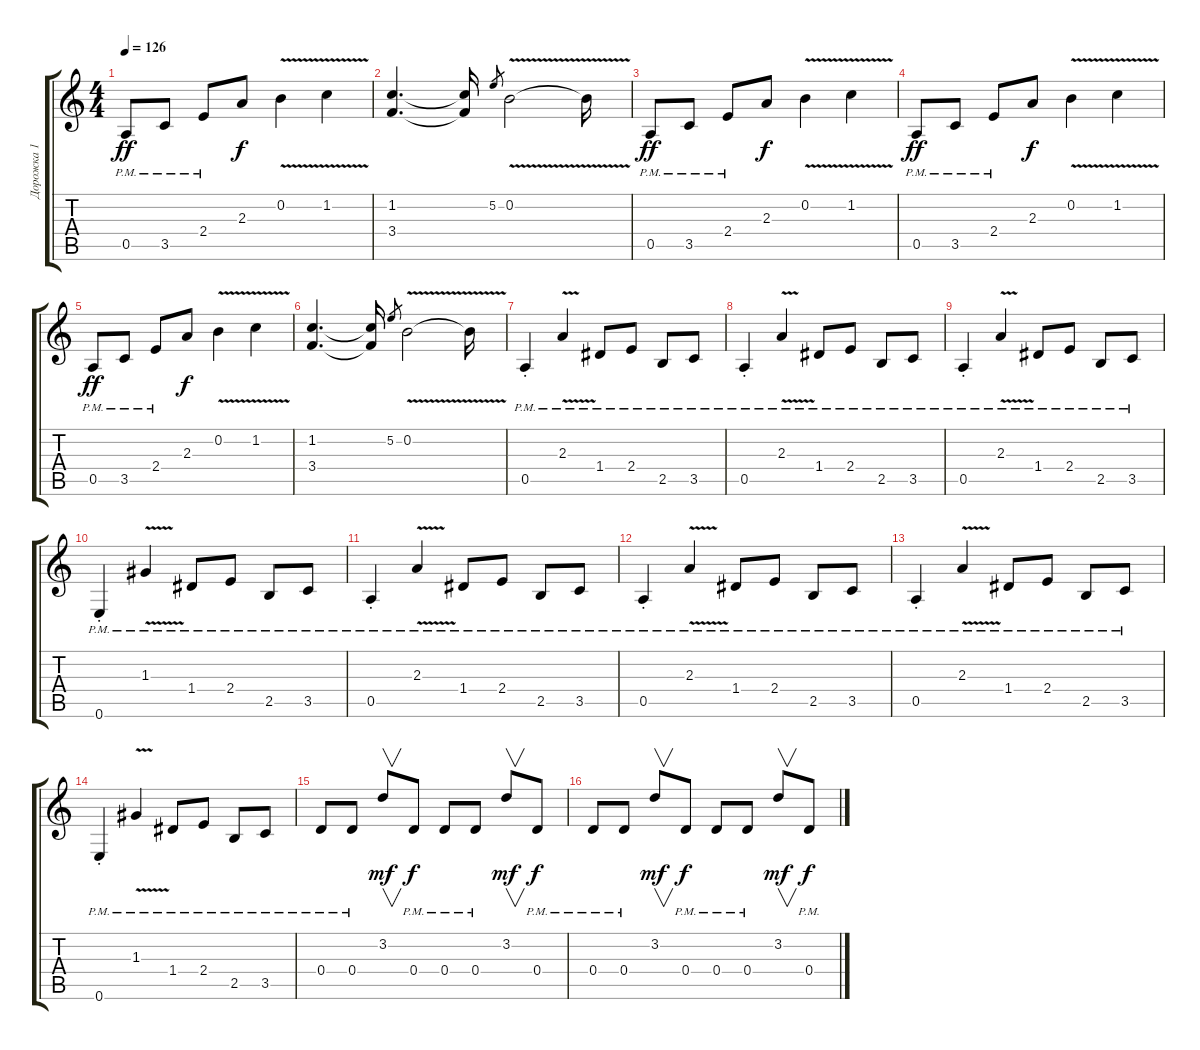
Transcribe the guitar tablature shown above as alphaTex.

\track ("Дорожка 1" "Дорожка 1") {instrument distortionguitar}
\staff {score tabs}
\tuning (E4 B3 G3 D3 A2 E2) {hide}
\ts (4 4)
\tempo 126
\clef g2
\ks c
0.5{pm}.8{dy ff} 3.5{pm}.8 2.4{pm}.8 2.3.8{dy f} 0.2{v}.4 1.2{v}.4 |
(1.2 3.4).4{d} (1.2{t} 3.4{t}).16 5.2.8{gr} 0.2{v}.2 0.2{t}.16 |
0.5{pm}.8{dy ff} 3.5{pm}.8 2.4{pm}.8 2.3.8{dy f} 0.2{v}.4 1.2{v}.4 |
0.5{pm}.8{dy ff} 3.5{pm}.8 2.4{pm}.8 2.3.8{dy f} 0.2{v}.4 1.2{v}.4 |
0.5{pm}.8{dy ff} 3.5{pm}.8 2.4{pm}.8 2.3.8{dy f} 0.2{v}.4 1.2{v}.4 |
(1.2 3.4).4{d} (1.2{t} 3.4{t}).16 5.2.8{gr} 0.2{v}.2 0.2{t}.16 |
0.5{pm st}.4 2.3{v pm}.4 1.4{pm}.8 2.4{pm}.8 2.5{pm}.8 3.5{pm}.8 |
0.5{pm st}.4 2.3{v pm}.4 1.4{pm}.8 2.4{pm}.8 2.5{pm}.8 3.5{pm}.8 |
0.5{pm st}.4 2.3{v pm}.4 1.4{pm}.8 2.4{pm}.8 2.5{pm}.8 3.5{pm}.8 |
0.6{pm st}.4 1.3{v pm}.4 1.4{pm}.8 2.4{pm}.8 2.5{pm}.8 3.5{pm}.8 |
0.5{pm st}.4 2.3{v pm}.4 1.4{pm}.8 2.4{pm}.8 2.5{pm}.8 3.5{pm}.8 |
0.5{pm st}.4 2.3{v pm}.4 1.4{pm}.8 2.4{pm}.8 2.5{pm}.8 3.5{pm}.8 |
0.5{pm st}.4 2.3{v pm}.4 1.4{pm}.8 2.4{pm}.8 2.5{pm}.8 3.5{pm}.8 |
0.6{pm st}.4 1.3{v pm}.4 1.4{pm}.8 2.4{pm}.8 2.5{pm}.8 3.5{pm}.8 |
0.4{pm}.8 0.4{pm}.8 3.2.8{v dy mf} 0.4{pm}.8{dy f} 0.4{pm}.8 0.4{pm}.8 3.2.8{v dy mf} 0.4{pm}.8{dy f} |
0.4{pm}.8 0.4{pm}.8 3.2.8{v dy mf} 0.4{pm}.8{dy f} 0.4{pm}.8 0.4{pm}.8 3.2.8{v dy mf} 0.4{pm}.8{dy f}
